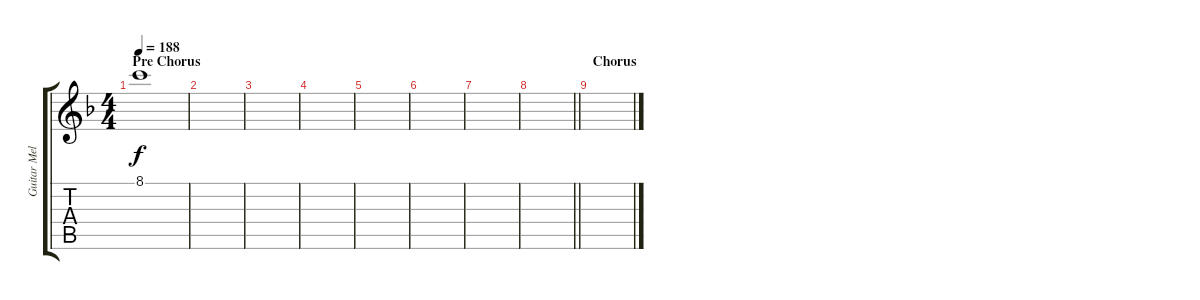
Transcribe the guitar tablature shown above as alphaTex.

\track ("Guitar Melodic" "Guitar Mel") {instrument distortionguitar}
\staff {score tabs}
\tuning (E4 B3 G3 D3 A2 E2) {hide}
\ts (4 4)
\section ("" "Pre Chorus")
\tempo 188
\clef g2
\ks f
8.1.1{dy f} |
|
|
|
|
|
|
\barLineRight lightlight
|
\section ("" "Chorus")
